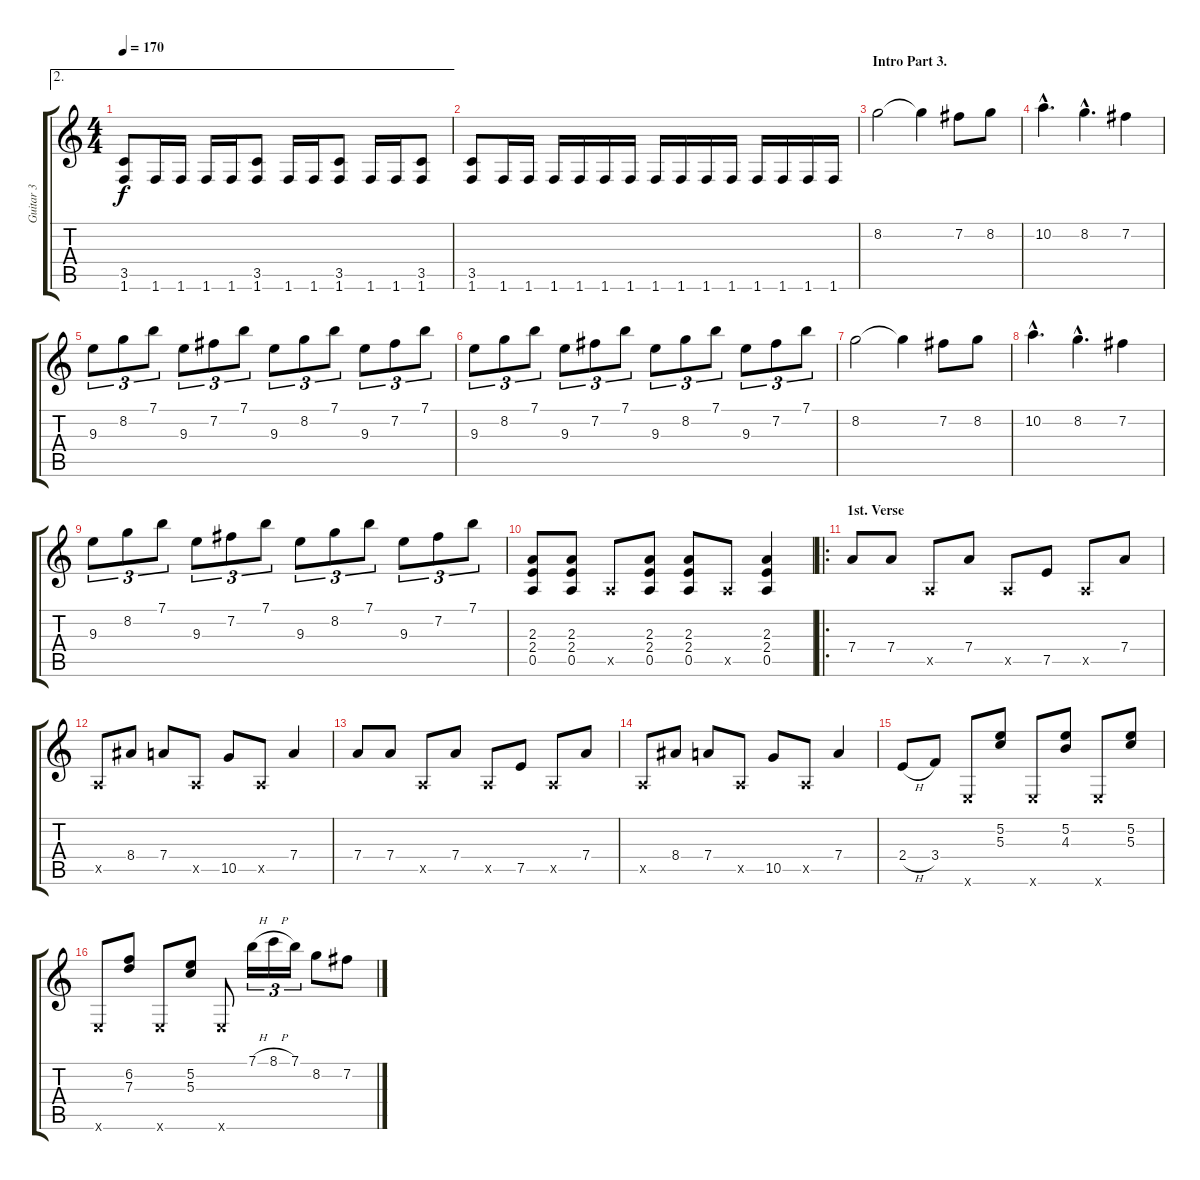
\track ("Guitar 3" "Guitar 3") {instrument distortionguitar}
\staff {score tabs}
\tuning (E4 B3 G3 D3 A2 E2) {hide}
\ae 2
\ts (4 4)
\tempo 170
\clef g2
\ks c
(3.5 1.6).8{dy f} 1.6.16 1.6.16 1.6.16 1.6.16 (3.5 1.6).8 1.6.16 1.6.16 (3.5 1.6).8 1.6.16 1.6.16 (3.5 1.6).8 |
(3.5 1.6).8 1.6.16 1.6.16 1.6.16 1.6.16 1.6.16 1.6.16 1.6.16 1.6.16 1.6.16 1.6.16 1.6.16 1.6.16 1.6.16 1.6.16 |
\section ("" "Intro Part 3.")
8.2.2 8.2{t}.4 7.2.8 8.2.8 |
10.2{hac}.4{d} 8.2{hac}.4{d} 7.2.4 |
9.3.8{tu (3 2)} 8.2.8{tu (3 2)} 7.1.8{tu (3 2)} 9.3.8{tu (3 2)} 7.2.8{tu (3 2)} 7.1.8{tu (3 2)} 9.3.8{tu (3 2)} 8.2.8{tu (3 2)} 7.1.8{tu (3 2)} 9.3.8{tu (3 2)} 7.2.8{tu (3 2)} 7.1.8{tu (3 2)} |
9.3.8{tu (3 2)} 8.2.8{tu (3 2)} 7.1.8{tu (3 2)} 9.3.8{tu (3 2)} 7.2.8{tu (3 2)} 7.1.8{tu (3 2)} 9.3.8{tu (3 2)} 8.2.8{tu (3 2)} 7.1.8{tu (3 2)} 9.3.8{tu (3 2)} 7.2.8{tu (3 2)} 7.1.8{tu (3 2)} |
8.2.2 8.2{t}.4 7.2.8 8.2.8 |
10.2{hac}.4{d} 8.2{hac}.4{d} 7.2.4 |
9.3.8{tu (3 2)} 8.2.8{tu (3 2)} 7.1.8{tu (3 2)} 9.3.8{tu (3 2)} 7.2.8{tu (3 2)} 7.1.8{tu (3 2)} 9.3.8{tu (3 2)} 8.2.8{tu (3 2)} 7.1.8{tu (3 2)} 9.3.8{tu (3 2)} 7.2.8{tu (3 2)} 7.1.8{tu (3 2)} |
(2.3 2.4 0.5).8 (2.3 2.4 0.5).8 0.5{x}.8 (2.3 2.4 0.5).8 (2.3 2.4 0.5).8 0.5{x}.8 (2.3 2.4 0.5).4 |
\ro
\section ("" "1st. Verse")
7.4.8 7.4.8 0.5{x}.8 7.4.8 0.5{x}.8 7.5.8 0.5{x}.8 7.4.8 |
0.5{x}.8 8.4.8 7.4.8 0.5{x}.8 10.5.8 0.5{x}.8 7.4.4 |
7.4.8 7.4.8 0.5{x}.8 7.4.8 0.5{x}.8 7.5.8 0.5{x}.8 7.4.8 |
0.5{x}.8 8.4.8 7.4.8 0.5{x}.8 10.5.8 0.5{x}.8 7.4.4 |
2.4{h}.8 3.4.8 0.6{x}.8 (5.2 5.3).8 0.6{x}.8 (5.2 4.3).8 0.6{x}.8 (5.2 5.3).8 |
0.6{x}.8 (6.2 7.3).8 0.6{x}.8 (5.2 5.3).8 0.6{x}.8 7.1{h}.16{tu (3 2)} 8.1{h}.16{tu (3 2)} 7.1.16{tu (3 2)} 8.2.8 7.2.8
